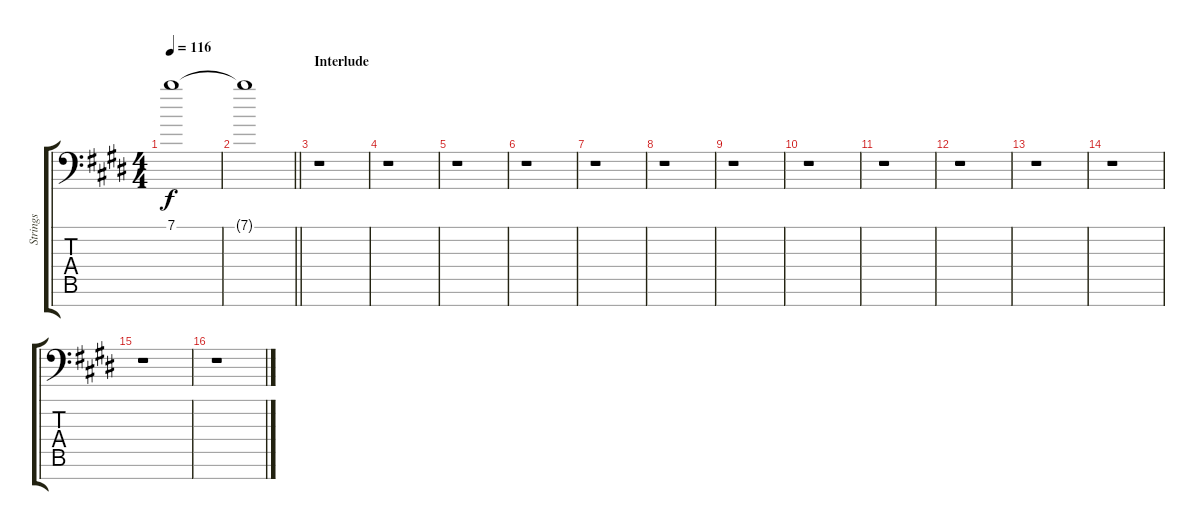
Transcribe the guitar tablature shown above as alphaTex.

\track ("Strings" "Strings") {instrument distortionguitar}
\staff {score tabs}
\tuning (E4 B3 G3 D3 A2 E2 C-1) {hide}
\ts (4 4)
\tempo 116
\clef f4
\ks e
7.1{t}.1{dy f} |
\barLineRight lightlight
7.1{t}.1 |
\section ("" "Interlude")
r.1 |
r.1 |
r.1 |
r.1 |
r.1 |
r.1 |
r.1 |
r.1 |
r.1 |
r.1 |
r.1 |
r.1 |
r.1 |
r.1
